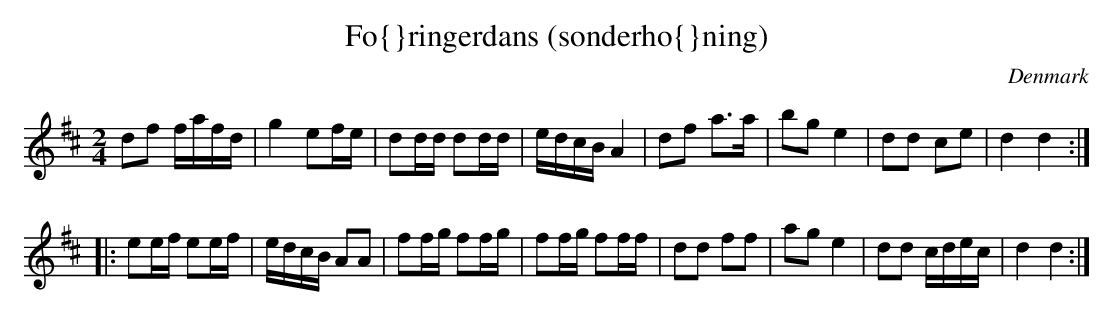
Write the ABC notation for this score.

X:1
T:F\o{}ringerdans (sonderh\o{}ning)
O:Denmark
M:2/4
L:1/8
K:D
df    f/a/f/d/ | g2 ef/e/ | \
dd/d/ dd/d/ | e/d/c/B/ A2|\
df a>a | bg e2 | dd ce | d2d2 :|
|:ee/f/ ee/f/ | e/d/c/B/ AA | \
ff/g/ ff/g/ | ff/g/ ff/f/ |\
dd ff | age2 | dd c/d/e/c/ | d2 d2 :|
